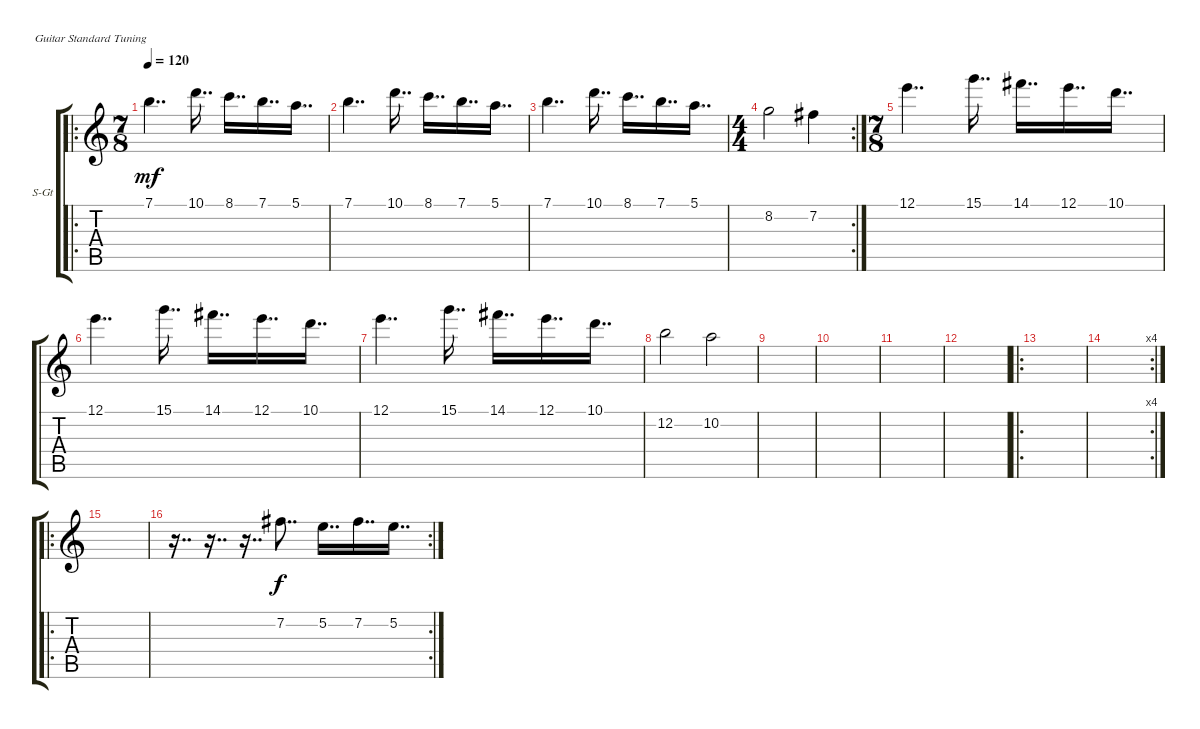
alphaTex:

\defaultSystemsLayout 4
\bracketExtendMode groupsimilarinstruments
\firstSystemTrackNameOrientation horizontal
\otherSystemsTrackNameOrientation horizontal
\track ("Steel Guitar" "S-Gt") {instrument acousticguitarsteel}
\staff {score tabs}
\tuning (E4 B3 G3 D3 A2 E2)
\ro
\ts (7 8)
\tempo 120
\clef g2
\scale
0.509881
\ks c
7.1.4{dd dy mf instrument acousticguitarsteel} 10.1.16{dd} 8.1.16{dd} 7.1.16{dd} 5.1.16{dd} |
\scale
0.245059 7.1.4{dd} 10.1.16{dd} 8.1.16{dd} 7.1.16{dd} 5.1.16{dd} |
\scale
0.245059 7.1.4{dd} 10.1.16{dd} 8.1.16{dd} 7.1.16{dd} 5.1.16{dd} |
\rc 2
\ts (4 4)
8.2.2 7.2.4 |
\ts (7 8)
12.1.4{dd} 15.1.16{dd} 14.1.16{dd} 12.1.16{dd} 10.1.16{dd} |
12.1.4{dd} 15.1.16{dd} 14.1.16{dd} 12.1.16{dd} 10.1.16{dd} |
12.1.4{dd} 15.1.16{dd} 14.1.16{dd} 12.1.16{dd} 10.1.16{dd} |
12.2.2 10.2.2 |
|
|
|
|
\ro
|
\rc 4
|
\ro
|
\rc 2
r.16{dd} r.16{dd} r.16{dd} 7.2.8{dd dy f} 5.2.16{dd} 7.2.16{dd} 5.2.16{dd}
